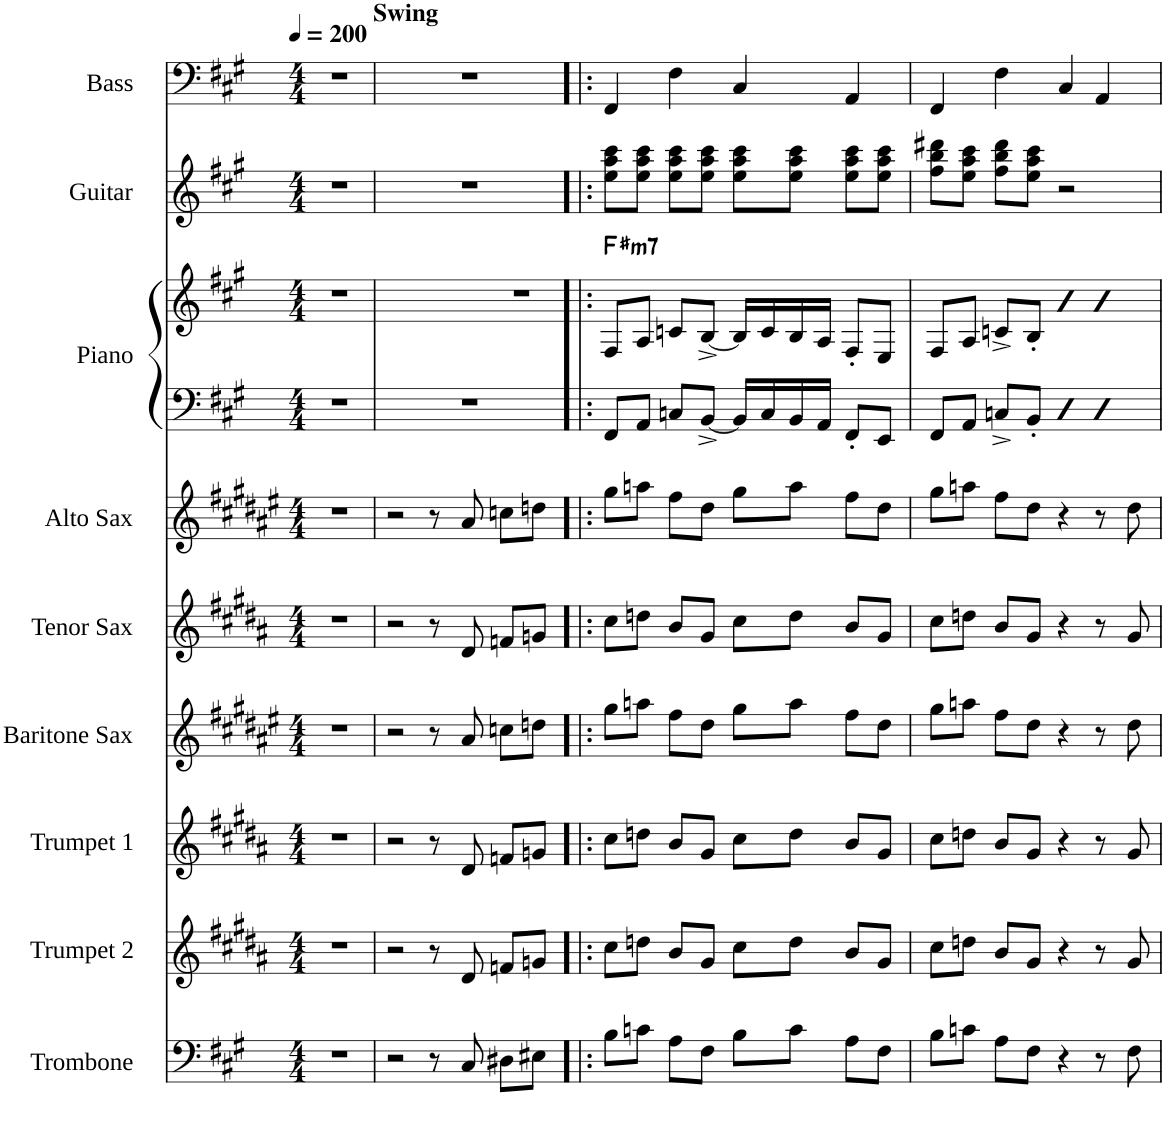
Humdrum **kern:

**kern	**kern	**kern	**kern	**kern	**kern	**kern	**kern	**harte	**kern	**kern
*part9	*part8	*part7	*part6	*part5	*part4	*part3	*part3	*part3	*part2	*part1
*staff10	*staff9	*staff8	*staff7	*staff6	*staff5	*staff4	*staff3	*	*staff2	*staff1
*I"Trombone	*I"Trumpet 2	*I"Trumpet 1	*I"Baritone Sax	*I"Tenor Sax	*I"Alto Sax	*I"Piano	*	*	*I"Guitar	*I"Bass
*I'Tmb	*I'Tpt2	*I'Tpt1	*I'Bari	*I'Tenor	*I'Alto	*I'Pian	*	*	*I'Guit	*I'Bass
*clefF4	*clefG2	*clefG2	*clefG2	*clefG2	*clefG2	*clefF4	*clefG2	*	*clefG2	*clefF4
*	*Trd8c14	*Trd8c14	*Trd-2c-3	*Trd1c2	*Trd5c9	*	*	*	*	*
*k[f#c#g#]	*k[f#c#g#d#a#]	*k[f#c#g#d#a#]	*k[f#c#g#d#a#e#]	*k[f#c#g#d#a#]	*k[f#c#g#d#a#e#]	*k[f#c#g#]	*k[f#c#g#]	*	*k[f#c#g#]	*k[f#c#g#]
*M4/4	*M4/4	*M4/4	*M4/4	*M4/4	*M4/4	*M4/4	*M4/4	*	*M4/4	*M4/4
*MM200	*MM200	*MM200	*MM200	*MM200	*MM200	*MM200	*MM200	*	*MM200	*MM200
=1	=1	=1	=1	=1	=1	=1	=1	=1	=1	=1
!	!	!	!	!	!	!	!	!	!	!LO:TX:a:B:t=Swing
1r	1r	1r	1r	1r	1r	1r	1r	.	1r	1r
=2	=2	=2	=2	=2	=2	=2	=2	=2	=2	=2
2r	2r	2r	2r	2r	2r	1r	1r	.	1r	1r
8r	8r	8r	8r	8r	8r	.	.	.	.	.
8C#/	8d#/	8d#/	8a#/	8d#/	8a#/	.	.	.	.	.
8D#X\L	8fn/L	8fn/L	8ccn\L	8fn/L	8ccn\L	.	.	.	.	.
8E#X\J	8gn/J	8gn/J	8ddn\J	8gn/J	8ddn\J	.	.	.	.	.
=3!|:	=3!|:	=3!|:	=3!|:	=3!|:	=3!|:	=3!|:	=3!|:	=3!|:	=3!|:	=3!|:
!	!	!	!	!	!	!	!	!LO:H:kt=m7	!	!
8B\L	8cc#\L	8cc#\L	8gg#\L	8cc#\L	8gg#\L	8FF#/L	8F#/L	F#:min7	8ee\ 8aa\ 8ccc#\L	4FF#/
8cn\J	8ddn\J	8ddn\J	8aan\J	8ddn\J	8aan\J	8AA/J	8A/J	.	8ee\ 8aa\ 8ccc#\J	.
8A\L	8b/L	8b/L	8ff#\L	8b/L	8ff#\L	8Cn/L	8cn/L	.	8ee\ 8aa\ 8ccc#\L	4F#\
8F#\J	8g#/J	8g#/J	8dd#\J	8g#/J	8dd#\J	[8BB^/J	[8B^/J	.	8ee\ 8aa\ 8ccc#\J	.
8B\L	8cc#\L	8cc#\L	8gg#\L	8cc#\L	8gg#\L	16BB/LL]	16B/LL]	.	8ee\ 8aa\ 8ccc#\L	4C#/
.	.	.	.	.	.	16C/	16c/	.	.	.
8c\J	8dd\J	8dd\J	8aa\J	8dd\J	8aa\J	16BB/	16B/	.	8ee\ 8aa\ 8ccc#\J	.
.	.	.	.	.	.	16AA/JJ	16A/JJ	.	.	.
8A\L	8b/L	8b/L	8ff#\L	8b/L	8ff#\L	8FF#'/L	8F#'/L	.	8ee\ 8aa\ 8ccc#\L	4AA/
8F#\J	8g#/J	8g#/J	8dd#\J	8g#/J	8dd#\J	8EE/J	8E/J	.	8ee\ 8aa\ 8ccc#\J	.
=4	=4	=4	=4	=4	=4	=4	=4	=4	=4	=4
8B\L	8cc#\L	8cc#\L	8gg#\L	8cc#\L	8gg#\L	8FF#/L	8F#/L	.	8ff#\ 8bb\ 8ddd#X\L	4FF#/
8cn\J	8ddn\J	8ddn\J	8aan\J	8ddn\J	8aan\J	8AA/J	8A/J	.	8ee\ 8aa\ 8ccc#\J	.
8A\L	8b/L	8b/L	8ff#\L	8b/L	8ff#\L	8Cn^/L	8cn^/L	.	8ff#\ 8bb\ 8ddd#\L	4F#\
8F#\J	8g#/J	8g#/J	8dd#\J	8g#/J	8dd#\J	8BB'/J	8B'/J	.	8ee\ 8aa\ 8ccc#\J	.
4r	4r	4r	4r	4r	4r	4D	4b	.	2r	4C#/
8r	8r	8r	8r	8r	8r	4D	4b	.	.	4AA/
8F#\	8g#/	8g#/	8dd#\	8g#/	8dd#\	.	.	.	.	.
=	=	=	=	=	=	=	=	=	=	=
*-	*-	*-	*-	*-	*-	*-	*-	*-	*-	*-
